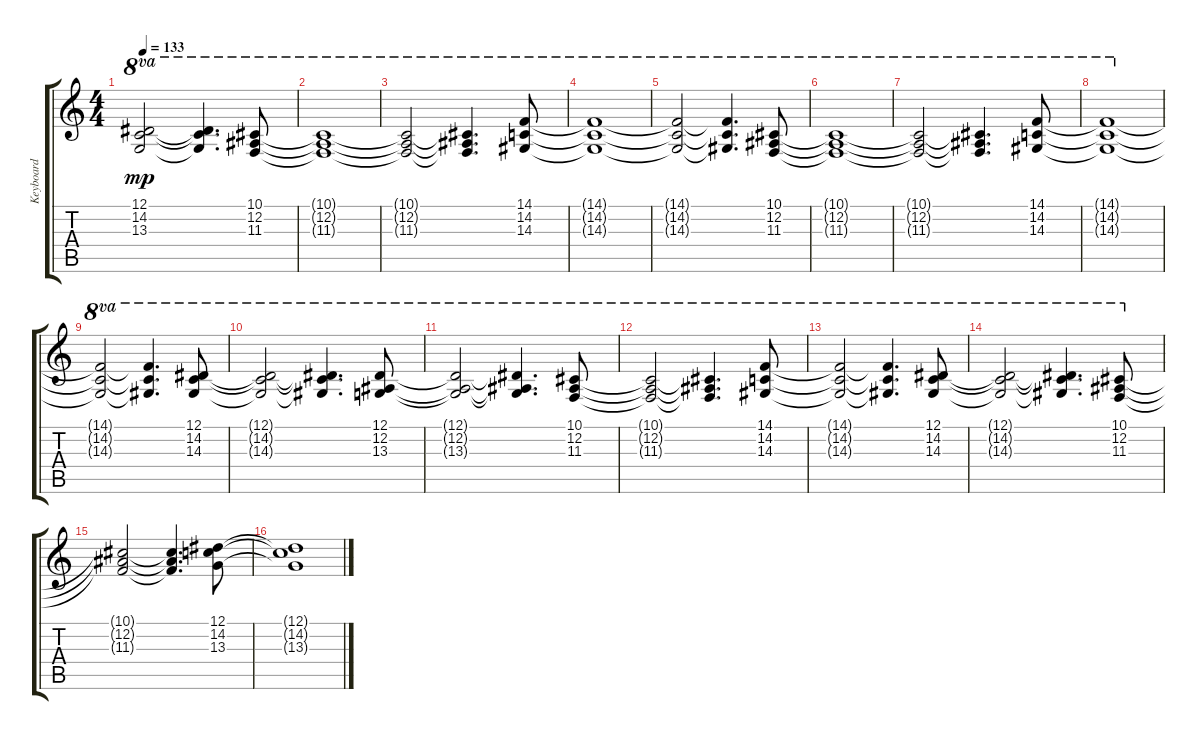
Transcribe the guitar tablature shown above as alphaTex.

\track ("Keyboard" "Keyboard") {instrument stringensemble1}
\staff {score tabs}
\tuning (Eb4 Bb3 Gb3 Db3 Ab2 Eb2) {hide}
\ts (4 4)
\tempo 133
\clef g2
\ks c
(12.1 14.2 13.3).2{ot 8va dy mp} (12.1{t} 14.2{t} 13.3{t}).4{d ot 8va} (10.1 12.2 11.3).8{ot 8va} |
(10.1{t} 12.2{t} 11.3{t}).1{ot 8va} |
(10.1{t} 12.2{t} 11.3{t}).2{ot 8va} (10.1{t} 12.2{t} 11.3{t}).4{d ot 8va} (14.1 14.2 14.3).8{ot 8va} |
(14.1{t} 14.2{t} 14.3{t}).1{ot 8va} |
(14.1{t} 14.2{t} 14.3{t}).2{ot 8va} (14.1{t} 14.2{t} 14.3{t}).4{d ot 8va} (10.1 12.2 11.3).8{ot 8va} |
(10.1{t} 12.2{t} 11.3{t}).1{ot 8va} |
(10.1{t} 12.2{t} 11.3{t}).2{ot 8va} (10.1{t} 12.2{t} 11.3{t}).4{d ot 8va} (14.1 14.2 14.3).8{ot 8va} |
(14.1{t} 14.2{t} 14.3{t}).1{ot 8va} |
(14.1{t} 14.2{t} 14.3{t}).2{ot 8va} (14.1{t} 14.2{t} 14.3{t}).4{d ot 8va} (12.1 14.2 14.3).8{ot 8va} |
(12.1{t} 14.2{t} 14.3{t}).2{ot 8va} (12.1{t} 14.2{t} 14.3{t}).4{d ot 8va} (12.1 12.2 13.3).8{ot 8va} |
(12.1{t} 12.2{t} 13.3{t}).2{ot 8va} (12.1{t} 12.2{t} 13.3{t}).4{d ot 8va} (10.1 12.2 11.3).8{ot 8va} |
(10.1{t} 12.2{t} 11.3{t}).2{ot 8va} (10.1{t} 12.2{t} 11.3{t}).4{d ot 8va} (14.1 14.2 14.3).8{ot 8va} |
(14.1{t} 14.2{t} 14.3{t}).2{ot 8va} (14.1{t} 14.2{t} 14.3{t}).4{d ot 8va} (12.1 14.2 14.3).8{ot 8va} |
(12.1{t} 14.2{t} 14.3{t}).2{ot 8va} (12.1{t} 14.2{t} 14.3{t}).4{d ot 8va} (10.1 12.2 11.3).8{ot 8va} |
(10.1{t} 12.2{t} 11.3{t}).2 (10.1{t} 12.2{t} 11.3{t}).4{d} (12.1 14.2 13.3).8 |
(12.1{t} 14.2{t} 13.3{t}).1
